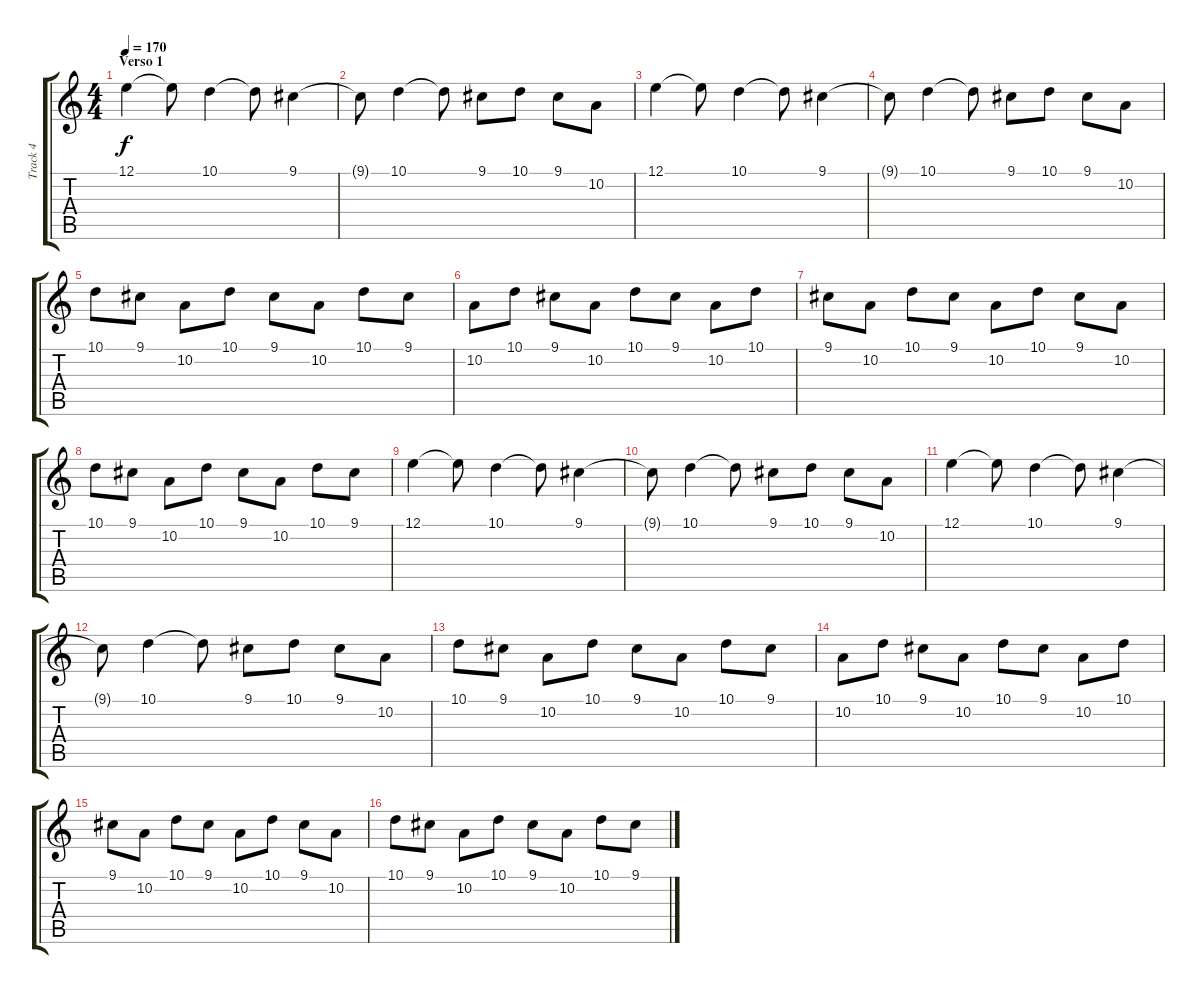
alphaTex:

\track ("Track 4" "Track 4") {instrument violin}
\staff {score tabs}
\tuning (E4 B3 G3 D3 A2 D2) {hide}
\ts (4 4)
\section ("" "Verso 1")
\tempo 170
\clef g2
\ks c
12.1.4{dy f} 12.1{t}.8 10.1.4 10.1{t}.8 9.1.4 |
9.1{t}.8 10.1.4 10.1{t}.8 9.1.8 10.1.8 9.1.8 10.2.8 |
12.1.4 12.1{t}.8 10.1.4 10.1{t}.8 9.1.4 |
9.1{t}.8 10.1.4 10.1{t}.8 9.1.8 10.1.8 9.1.8 10.2.8 |
10.1.8 9.1.8 10.2.8 10.1.8 9.1.8 10.2.8 10.1.8 9.1.8 |
10.2.8 10.1.8 9.1.8 10.2.8 10.1.8 9.1.8 10.2.8 10.1.8 |
9.1.8 10.2.8 10.1.8 9.1.8 10.2.8 10.1.8 9.1.8 10.2.8 |
10.1.8 9.1.8 10.2.8 10.1.8 9.1.8 10.2.8 10.1.8 9.1.8 |
12.1.4 12.1{t}.8 10.1.4 10.1{t}.8 9.1.4 |
9.1{t}.8 10.1.4 10.1{t}.8 9.1.8 10.1.8 9.1.8 10.2.8 |
12.1.4 12.1{t}.8 10.1.4 10.1{t}.8 9.1.4 |
9.1{t}.8 10.1.4 10.1{t}.8 9.1.8 10.1.8 9.1.8 10.2.8 |
10.1.8 9.1.8 10.2.8 10.1.8 9.1.8 10.2.8 10.1.8 9.1.8 |
10.2.8 10.1.8 9.1.8 10.2.8 10.1.8 9.1.8 10.2.8 10.1.8 |
9.1.8 10.2.8 10.1.8 9.1.8 10.2.8 10.1.8 9.1.8 10.2.8 |
10.1.8 9.1.8 10.2.8 10.1.8 9.1.8 10.2.8 10.1.8 9.1.8
